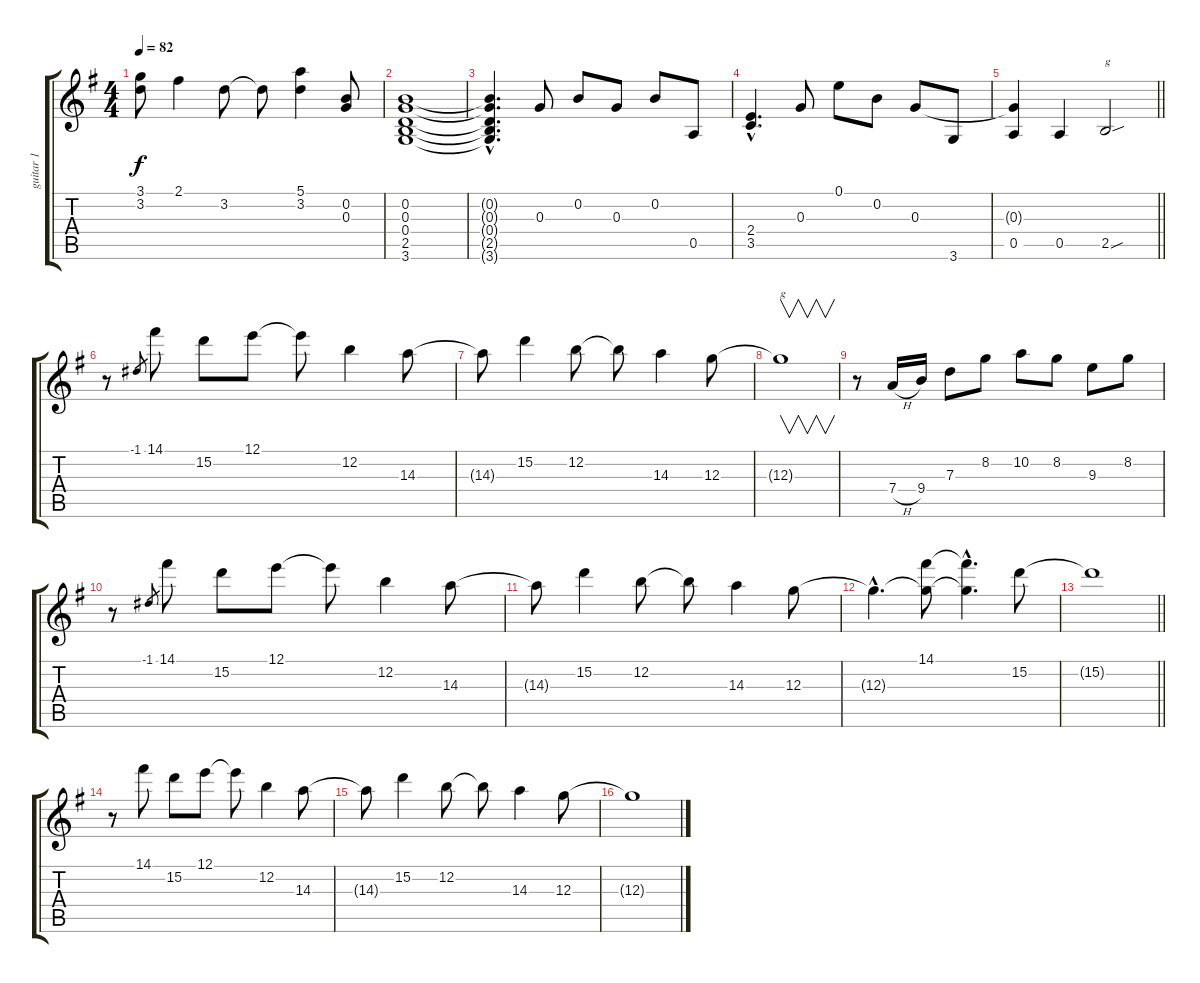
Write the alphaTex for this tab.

\track ("guitar 1" "guitar 1") {instrument distortionguitar}
\staff {score tabs}
\tuning (E4 B3 G3 D3 A2 E2) {hide}
\ts (4 4)
\tempo 82
\clef g2
\ks g
(3.1{t} 3.2{t}).8{dy f} 2.1.4 3.2.8 3.2{t}.8 (5.1 3.2).4 (0.2 0.3).8 |
(0.2 0.3 0.4 2.5 3.6).1 |
(0.2{hac t} 0.3{hac t} 0.4{hac t} 2.5{hac t} 3.6{hac t}).4{d} 0.3.8 0.2.8 0.3.8 0.2.8 0.5.8 |
(2.4{hac} 3.5{hac}).4{d} 0.3.8 0.1.8 0.2.8 0.3.8 3.6.8 |
\barLineRight lightlight
(0.3{t} 0.5).4 0.5.4 2.5{sou}.2{txt "g"} |
r.8 -1.1.8{gr} 14.1.8 15.2.8 12.1.8 12.1{t}.8 12.2.4 14.3.8 |
14.3{t}.8 15.2.4 12.2.8 12.2{t}.8 14.3.4 12.3.8 |
12.3{t}.1{v txt "g"} |
r.8 7.4{h}.16 9.4.16 7.3.8 8.2.8 10.2.8 8.2.8 9.3.8 8.2.8 |
r.8 -1.1.8{gr} 14.1.8 15.2.8 12.1.8 12.1{t}.8 12.2.4 14.3.8 |
14.3{t}.8 15.2.4 12.2.8 12.2{t}.8 14.3.4 12.3.8 |
12.3{hac t}.4{d} (14.1 12.3{t}).8 (14.1{hac t} 12.3{hac t}).4{d} 15.2.8 |
\barLineRight lightlight
15.2{t}.1 |
r.8 14.1.8 15.2.8 12.1.8 12.1{t}.8 12.2.4 14.3.8 |
14.3{t}.8 15.2.4 12.2.8 12.2{t}.8 14.3.4 12.3.8 |
12.3{t}.1
